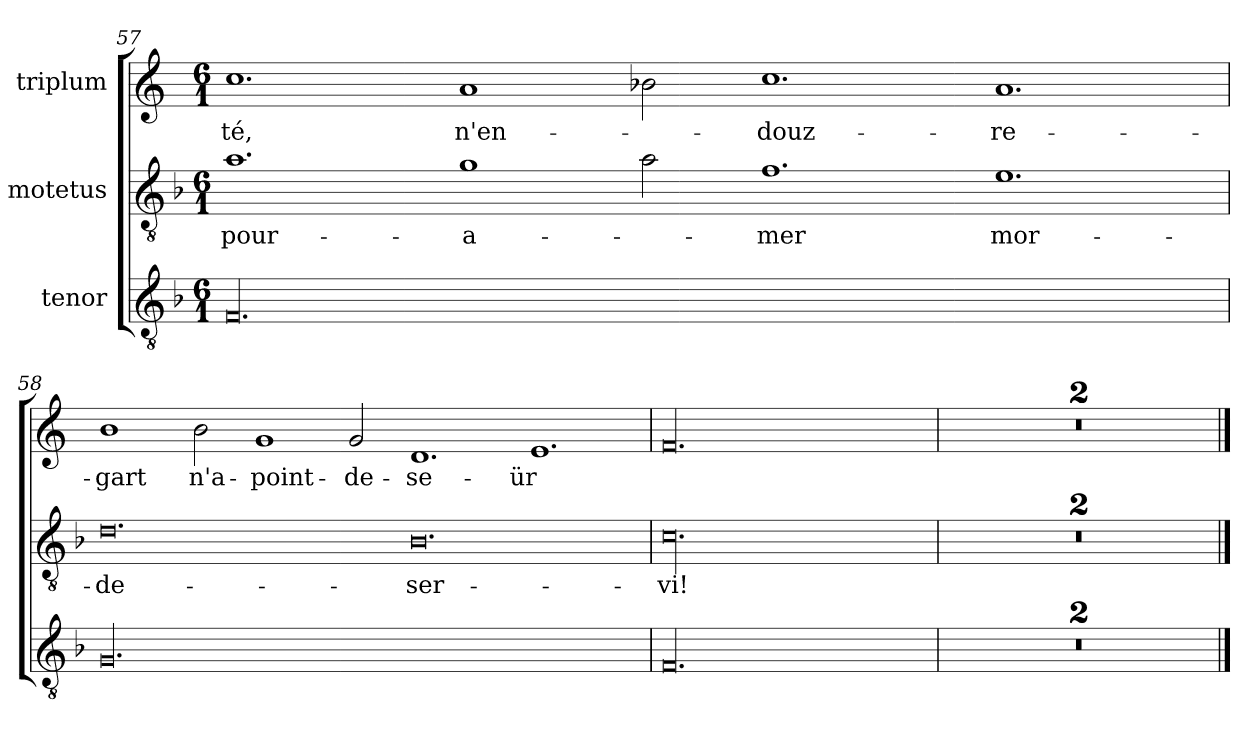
**kern	**kern	**text	**kern	**text
*part3	*part2	*part2	*part1	*part1
*staff3	*staff2	*staff2	*staff1	*staff1
*I"tenor	*I"motetus	*	*I"triplum	*
!!LO:PB:g=z
*clefGv2	*clefGv2	*	*clefG2	*
*k[b-]	*k[b-]	*	*k[]	*
*F:	*F:	*	*C:	*
*M6/1	*M6/1	*	*M6/1	*
=57	=57	=57	=57	=57
00.F/	1.a\	pour-	1.cc\	-té,
.	1g\	a-	1a/	n'en-
.	2a\	.	2b-X\	.
.	1.f\	-mer	1.cc\	douz-
.	1.e\	mor-	1.a/	re-
=58	=58	=58	=58	=58
00.G/	0.d\	de-	1b\	-gart
.	.	.	2b\	n'a-
.	.	.	1g/	point-
.	.	.	2g/	de-
.	0.B-\	-ser-	1.d/	se-
.	.	.	1.e/	-ür-
=59	=59	=59	=59	=59
00.F/	00.c\	-vi!	00.f/	-
=60	=60	=60	=60	=60
00.r	00.r	.	00.r	.
=61	=61	=61	=61	=61
00.r	00.r	.	00.r	.
==	==	==	==	==
*-	*-	*-	*-	*-
